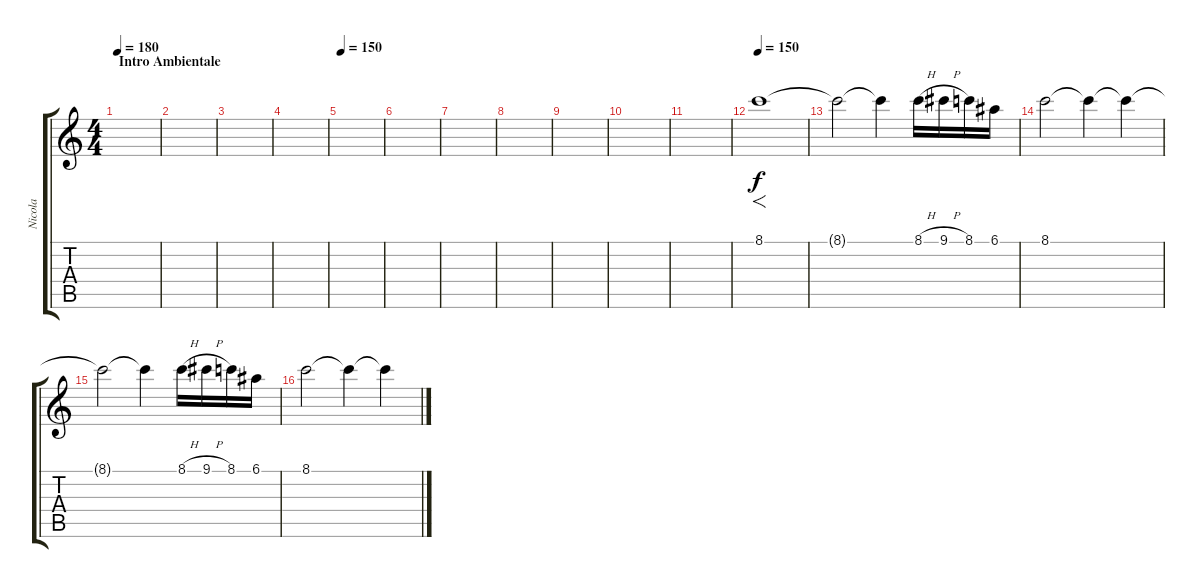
\track ("Nicola" "Nicola") {instrument acousticguitarsteel}
\staff {score tabs}
\tuning (E4 B3 G3 D3 A2 E2) {hide}
\ts (4 4)
\section ("" "Intro Ambientale")
\tempo 180
\tempo 150
\tempo 180
\clef g2
\ks c
|
|
|
|
\tempo 150
|
|
|
|
|
|
|
\tempo 150
8.1.1{f instrument acousticguitarsteel} |
8.1{t}.2 8.1{t}.4 8.1{h}.16 9.1{h}.16 8.1.16 6.1.16 |
8.1.2 8.1{t}.4 8.1{t}.4 |
8.1{t}.2 8.1{t}.4 8.1{h}.16 9.1{h}.16 8.1.16 6.1.16 |
8.1.2 8.1{t}.4 8.1{t}.4
